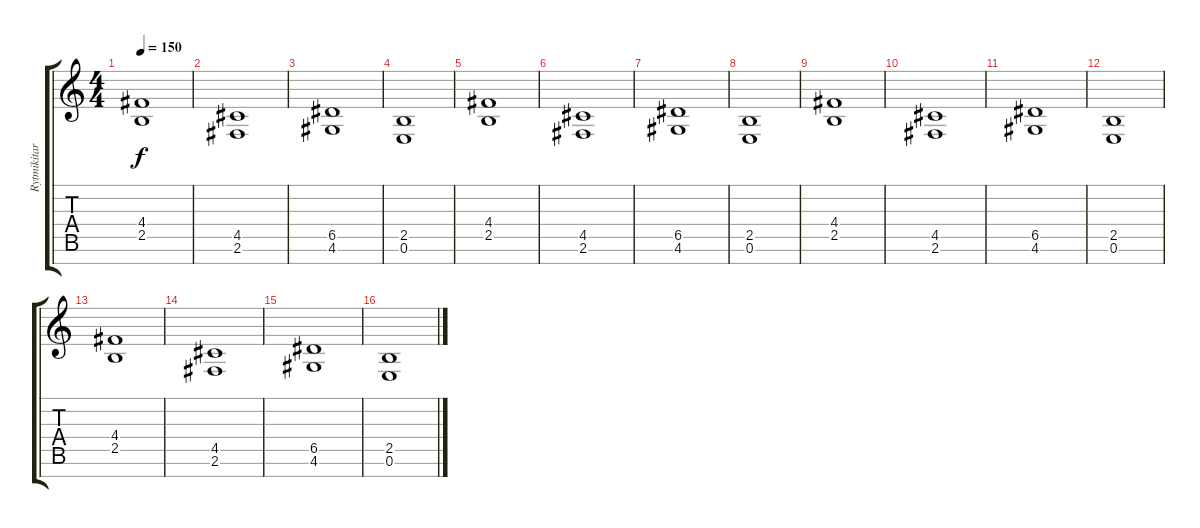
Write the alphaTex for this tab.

\track ("Rytmikitara" "Rytmikitar") {instrument distortionguitar}
\staff {score tabs}
\tuning (E4 B3 G3 D3 A2 E2 B1) {hide}
\ts (4 4)
\tempo 150
\clef g2
\ks c
(4.4 2.5).1{dy f} |
(4.5 2.6).1 |
(6.5 4.6).1 |
(2.5 0.6).1 |
(4.4 2.5).1 |
(4.5 2.6).1 |
(6.5 4.6).1 |
(2.5 0.6).1 |
(4.4 2.5).1 |
(4.5 2.6).1 |
(6.5 4.6).1 |
(2.5 0.6).1 |
(4.4 2.5).1 |
(4.5 2.6).1 |
(6.5 4.6).1 |
(2.5 0.6).1
